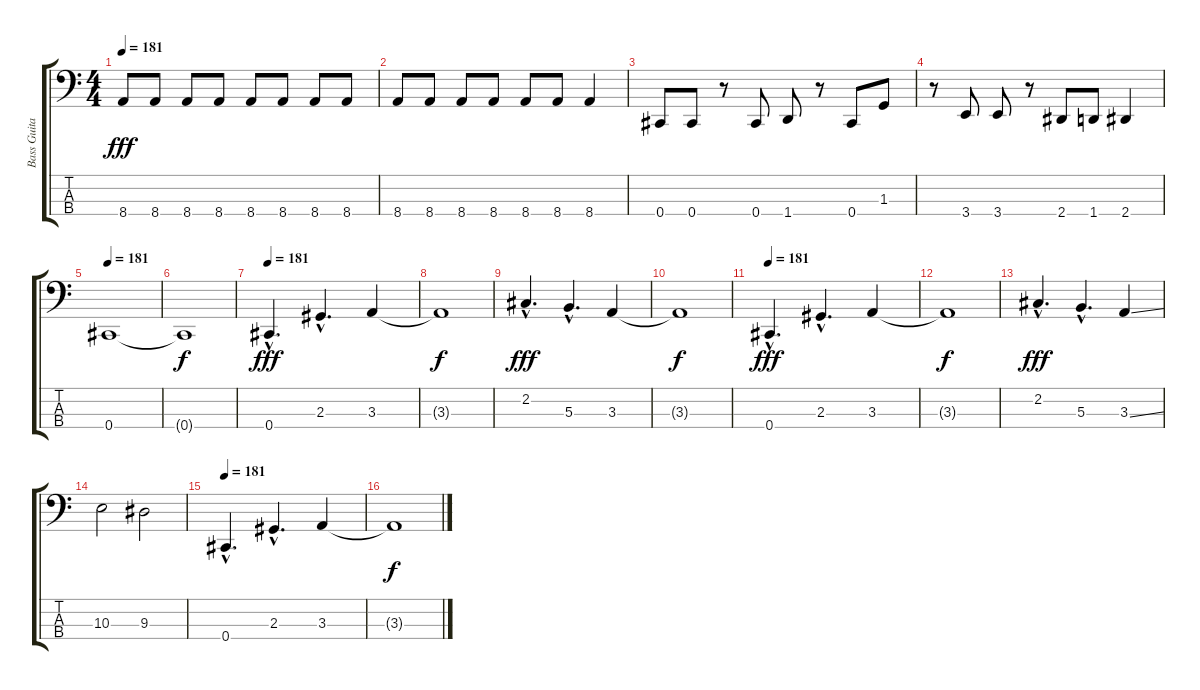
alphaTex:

\track ("Bass Guitar" "Bass Guita") {instrument electricbassfinger}
\staff {score tabs}
\tuning (E2 B1 Gb1 Db1) {hide}
\ts (4 4)
\tempo 181
\clef f4
\ks c
8.4.8{dy fff} 8.4.8 8.4.8 8.4.8 8.4.8 8.4.8 8.4.8 8.4.8 |
8.4.8 8.4.8 8.4.8 8.4.8 8.4.8 8.4.8 8.4.4 |
0.4.8 0.4.8 r.8 0.4.8 1.4.8 r.8 0.4.8 1.3.8 |
r.8 3.4.8 3.4.8 r.8 2.4.8 1.4.8 2.4.4 |
\tempo 181
0.4.1 |
0.4{t}.1{dy f} |
\tempo 181
0.4{hac}.4{d dy fff} 2.3{hac}.4{d} 3.3.4 |
3.3{t}.1{dy f} |
2.2{hac}.4{d dy fff} 5.3{hac}.4{d} 3.3.4 |
3.3{t}.1{dy f} |
\tempo 181
0.4{hac}.4{d dy fff} 2.3{hac}.4{d} 3.3.4 |
3.3{t}.1{dy f} |
2.2{hac}.4{d dy fff} 5.3{hac}.4{d} 3.3{ss}.4 |
10.3.2 9.3.2 |
\tempo 181
0.4{hac}.4{d} 2.3{hac}.4{d} 3.3.4 |
3.3{t}.1{dy f}
